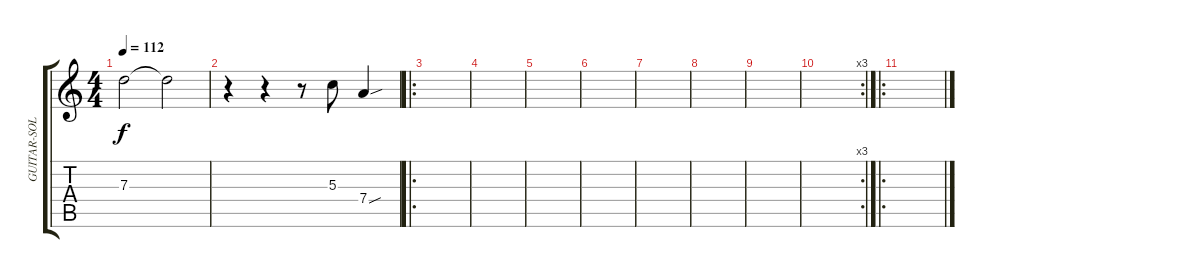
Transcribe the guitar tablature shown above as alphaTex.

\track ("GUITAR-SOLO" "GUITAR-SOL") {instrument electricguitarclean}
\staff {score tabs}
\tuning (E4 B3 G3 D3 A2 E2) {hide}
\ts (4 4)
\tempo 112
\clef g2
\ks c
7.3.2{dy f} 7.3{t}.2 |
r.4 r.4 r.8 5.3.8 7.4{sou}.4 |
\ro
|
|
|
|
|
|
|
\rc 3
|
\ro
